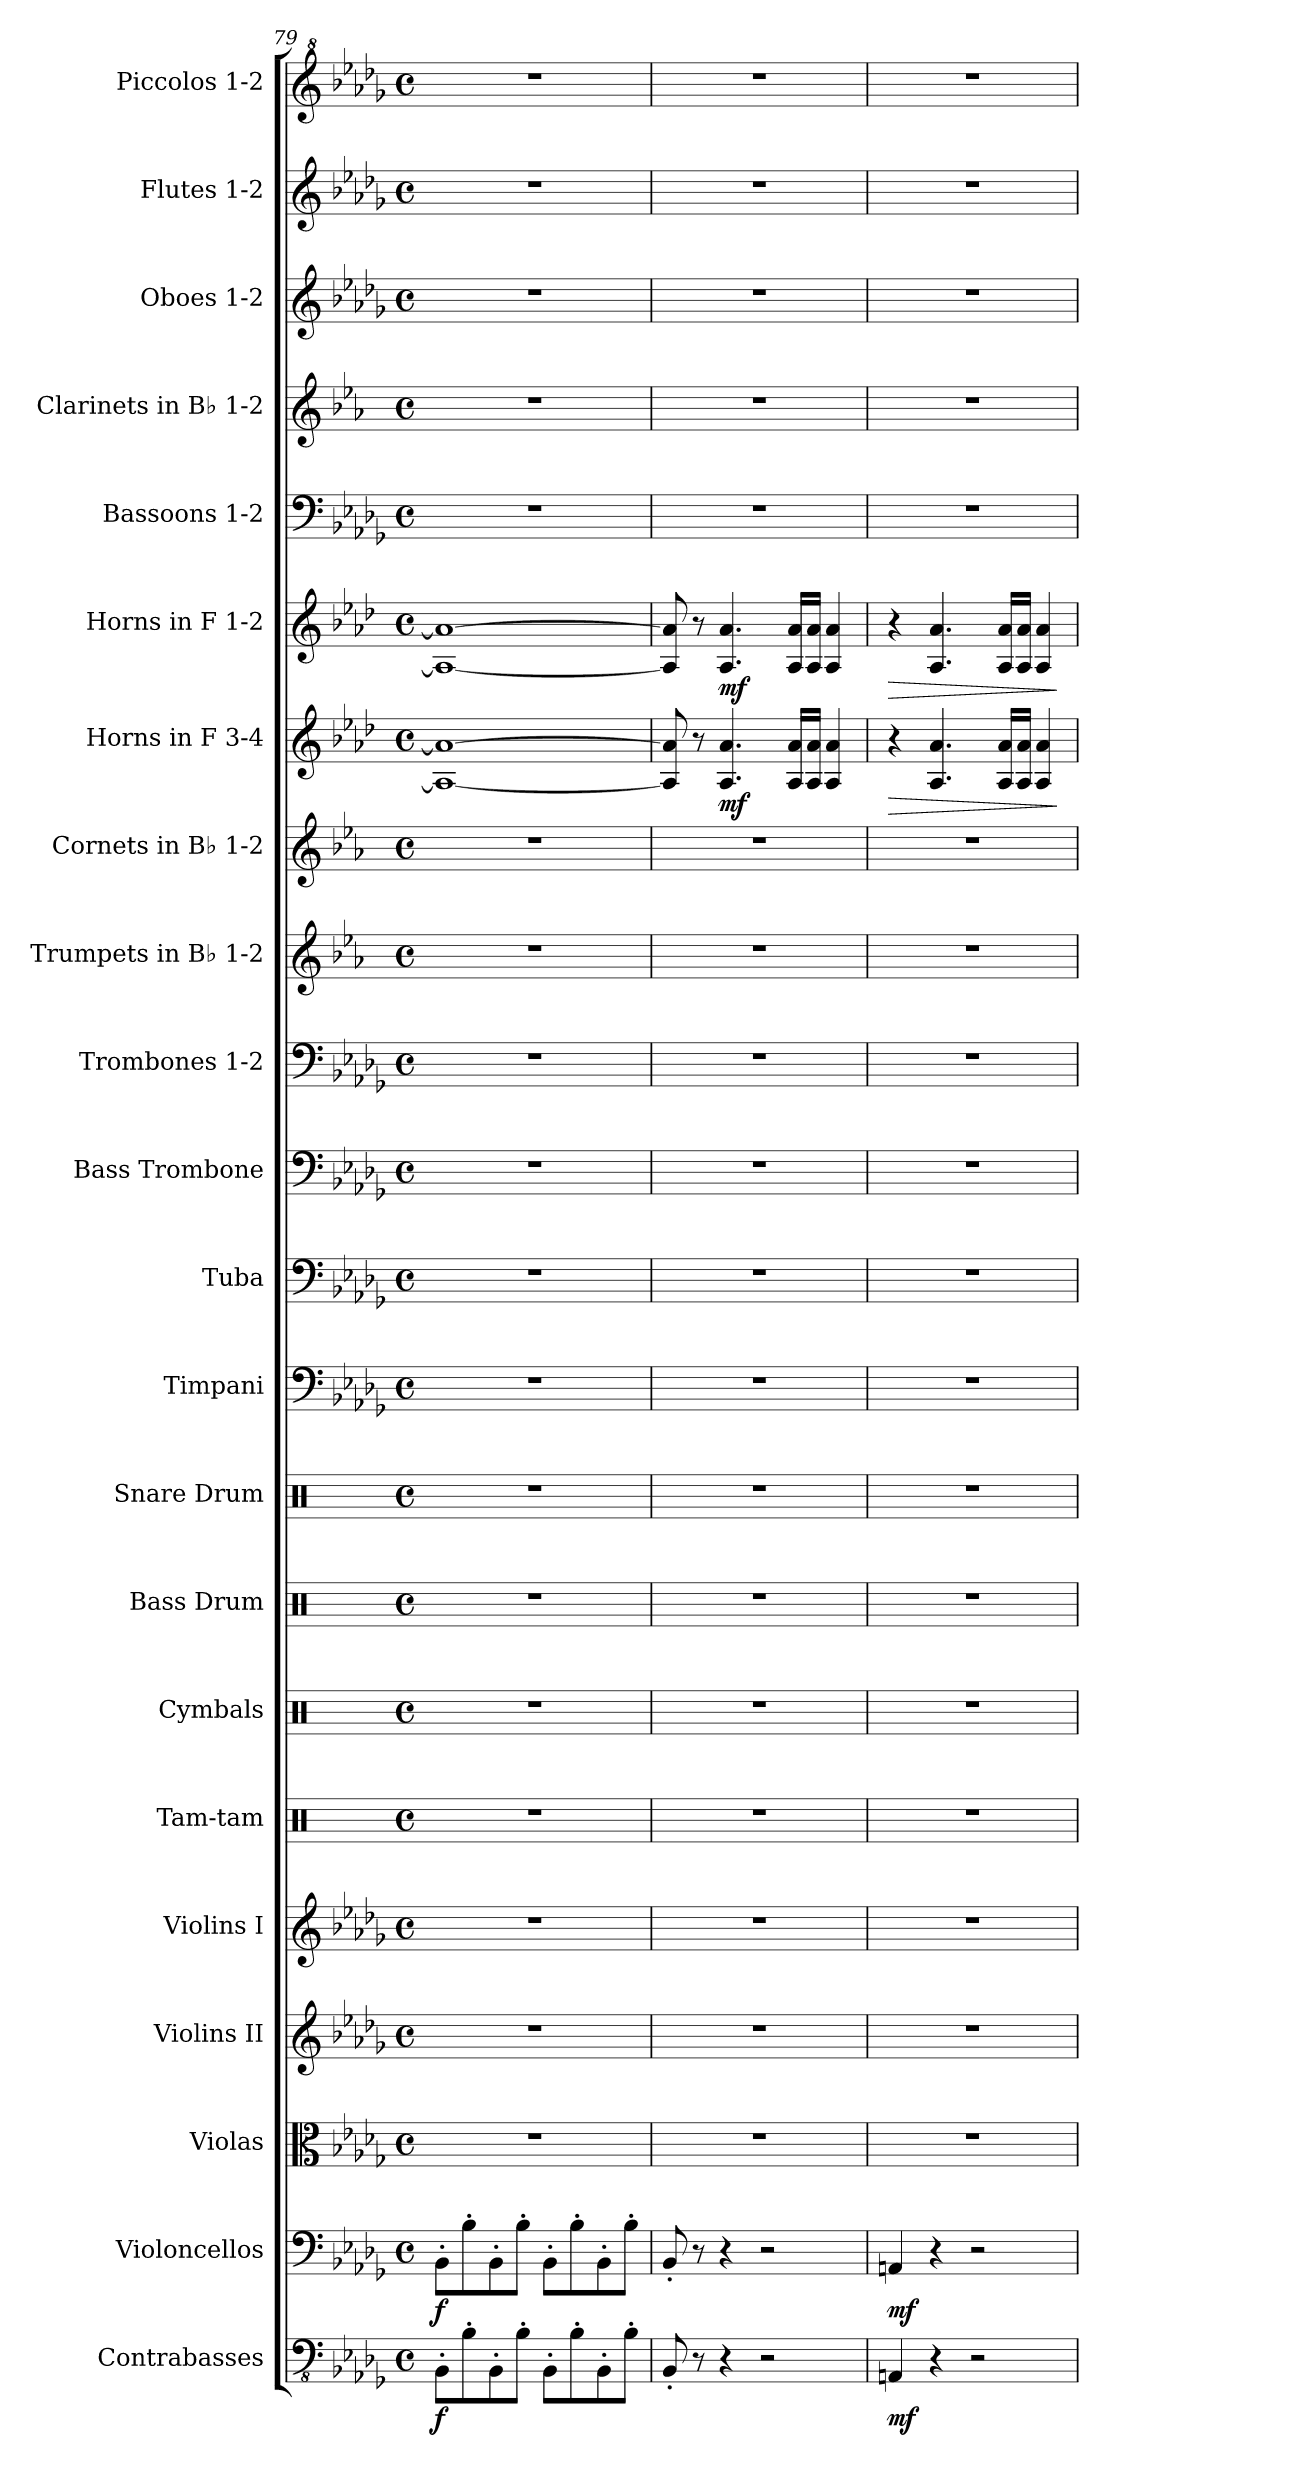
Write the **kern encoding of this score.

**kern	**dynam	**kern	**dynam	**kern	**kern	**kern	**kern	**kern	**kern	**kern	**kern	**kern	**kern	**kern	**kern	**kern	**kern	**dynam	**kern	**dynam	**kern	**kern	**kern	**kern	**kern
*part22	*part22	*part21	*part21	*part20	*part19	*part18	*part17	*part16	*part15	*part14	*part13	*part12	*part11	*part10	*part9	*part8	*part7	*part7	*part6	*part6	*part5	*part4	*part3	*part2	*part1
*staff22	*staff22	*staff21	*staff21	*staff20	*staff19	*staff18	*staff17	*staff16	*staff15	*staff14	*staff13	*staff12	*staff11	*staff10	*staff9	*staff8	*staff7	*staff7	*staff6	*staff6	*staff5	*staff4	*staff3	*staff2	*staff1
*I"Contrabasses	*	*I"Violoncellos	*	*I"Violas	*I"Violins II	*I"Violins I	*I"Tam-tam	*I"Cymbals	*I"Bass Drum	*I"Snare Drum	*I"Timpani	*I"Tuba	*I"Bass Trombone	*I"Trombones 1-2	*I"Trumpets in B♭ 1-2	*I"Cornets in B♭ 1-2	*I"Horns in F 3-4	*	*I"Horns in F 1-2	*	*I"Bassoons 1-2	*I"Clarinets in B♭ 1-2	*I"Oboes 1-2	*I"Flutes 1-2	*I"Piccolos 1-2
*I'Cbs.	*	*I'Vcs.	*	*I'Vlas.	*I'Vlns. II	*I'Vlns. I	*I'Tam-tam	*I'Cym.	*I'B. Dr.	*I'Sn. Dr.	*I'Timp.	*I'Tba.	*I'B. Tbn.	*	*	*	*	*	*	*	*I'Bsn. 1-2	*	*I'Ob. 1-2	*I'Fl. 1-2	*I'Picc. 1-2
*clefFv4	*	*clefF4	*	*clefC3	*clefG2	*clefG2	*clefX	*clefX	*clefX	*clefX	*clefF4	*clefF4	*clefF4	*clefF4	*clefG2	*clefG2	*clefG2	*	*clefG2	*	*clefF4	*clefG2	*clefG2	*clefG2	*clefG^2
*	*	*	*	*	*	*	*	*	*	*	*	*	*	*	*ITrd1c2	*ITrd1c2	*ITrd4c7	*	*ITrd4c7	*	*	*ITrd1c2	*	*	*ITrd-7c-12
*k[b-e-a-d-g-]	*	*k[b-e-a-d-g-]	*	*k[b-e-a-d-g-]	*k[b-e-a-d-g-]	*k[b-e-a-d-g-]	*k[]	*k[]	*k[]	*k[]	*k[b-e-a-d-g-]	*k[b-e-a-d-g-]	*k[b-e-a-d-g-]	*k[b-e-a-d-g-]	*k[b-e-a-d-g-]	*k[b-e-a-d-g-]	*k[b-e-a-d-g-]	*	*k[b-e-a-d-g-]	*	*k[b-e-a-d-g-]	*k[b-e-a-d-g-]	*k[b-e-a-d-g-]	*k[b-e-a-d-g-]	*k[b-e-a-d-g-]
*M4/4	*	*M4/4	*	*M4/4	*M4/4	*M4/4	*M4/4	*M4/4	*M4/4	*M4/4	*M4/4	*M4/4	*M4/4	*M4/4	*M4/4	*M4/4	*M4/4	*	*M4/4	*	*M4/4	*M4/4	*M4/4	*M4/4	*M4/4
*met(c)	*	*met(c)	*	*met(c)	*met(c)	*met(c)	*met(c)	*met(c)	*met(c)	*met(c)	*met(c)	*met(c)	*met(c)	*met(c)	*met(c)	*met(c)	*met(c)	*	*met(c)	*	*met(c)	*met(c)	*met(c)	*met(c)	*met(c)
=79	=79	=79	=79	=79	=79	=79	=79	=79	=79	=79	=79	=79	=79	=79	=79	=79	=79	=79	=79	=79	=79	=79	=79	=79	=79
!	!LO:DY:b	!	!LO:DY:b	!	!	!	!	!	!	!	!	!	!	!	!	!	!	!	!	!	!	!	!	!	!
8BBB-'\L	f	8BB-'\L	f	1r	1r	1r	1r	1r	1r	1r	1r	1r	1r	1r	1r	1r	1D-_ 1d-_	.	1D-_ 1d-_	.	1r	1r	1r	1r	1r
8BB-'\	.	8B-'\	.	.	.	.	.	.	.	.	.	.	.	.	.	.	.	.	.	.	.	.	.	.	.
8BBB-'\	.	8BB-'\	.	.	.	.	.	.	.	.	.	.	.	.	.	.	.	.	.	.	.	.	.	.	.
8BB-'\J	.	8B-'\J	.	.	.	.	.	.	.	.	.	.	.	.	.	.	.	.	.	.	.	.	.	.	.
8BBB-'\L	.	8BB-'\L	.	.	.	.	.	.	.	.	.	.	.	.	.	.	.	.	.	.	.	.	.	.	.
8BB-'\	.	8B-'\	.	.	.	.	.	.	.	.	.	.	.	.	.	.	.	.	.	.	.	.	.	.	.
8BBB-'\	.	8BB-'\	.	.	.	.	.	.	.	.	.	.	.	.	.	.	.	.	.	.	.	.	.	.	.
8BB-'\J	.	8B-'\J	.	.	.	.	.	.	.	.	.	.	.	.	.	.	.	.	.	.	.	.	.	.	.
=80	=80	=80	=80	=80	=80	=80	=80	=80	=80	=80	=80	=80	=80	=80	=80	=80	=80	=80	=80	=80	=80	=80	=80	=80	=80
8BBB-'/	.	8BB-'/	.	1r	1r	1r	1r	1r	1r	1r	1r	1r	1r	1r	1r	1r	8D-/] 8d-/]	.	8D-/] 8d-/]	.	1r	1r	1r	1r	1r
8r	.	8r	.	.	.	.	.	.	.	.	.	.	.	.	.	.	8r	.	8r	.	.	.	.	.	.
!	!	!	!	!	!	!	!	!	!	!	!	!	!	!	!	!	!	!LO:DY:b	!	!LO:DY:b	!	!	!	!	!
4r	.	4r	.	.	.	.	.	.	.	.	.	.	.	.	.	.	4.D-/ 4.d-/	mf	4.D-/ 4.d-/	mf	.	.	.	.	.
2r	.	2r	.	.	.	.	.	.	.	.	.	.	.	.	.	.	.	.	.	.	.	.	.	.	.
.	.	.	.	.	.	.	.	.	.	.	.	.	.	.	.	.	16D-/ 16d-/LL	.	16D-/ 16d-/LL	.	.	.	.	.	.
.	.	.	.	.	.	.	.	.	.	.	.	.	.	.	.	.	16D-/ 16d-/JJ	.	16D-/ 16d-/JJ	.	.	.	.	.	.
.	.	.	.	.	.	.	.	.	.	.	.	.	.	.	.	.	4D-/ 4d-/	.	4D-/ 4d-/	.	.	.	.	.	.
=81	=81	=81	=81	=81	=81	=81	=81	=81	=81	=81	=81	=81	=81	=81	=81	=81	=81	=81	=81	=81	=81	=81	=81	=81	=81
!	!LO:DY:b	!	!LO:DY:b	!	!	!	!	!	!	!	!	!	!	!	!	!	!	!LO:HP:b	!	!LO:HP:b	!	!	!	!	!
4AAAn/	mf	4AAn/	mf	1r	1r	1r	1r	1r	1r	1r	1r	1r	1r	1r	1r	1r	4r	>	4r	>	1r	1r	1r	1r	1r
4r	.	4r	.	.	.	.	.	.	.	.	.	.	.	.	.	.	4.D-/ 4.d-/	.	4.D-/ 4.d-/	.	.	.	.	.	.
2r	.	2r	.	.	.	.	.	.	.	.	.	.	.	.	.	.	.	.	.	.	.	.	.	.	.
.	.	.	.	.	.	.	.	.	.	.	.	.	.	.	.	.	16D-/ 16d-/LL	.	16D-/ 16d-/LL	.	.	.	.	.	.
.	.	.	.	.	.	.	.	.	.	.	.	.	.	.	.	.	16D-/ 16d-/JJ	.	16D-/ 16d-/JJ	.	.	.	.	.	.
.	.	.	.	.	.	.	.	.	.	.	.	.	.	.	.	.	4D-/ 4d-/	.	4D-/ 4d-/	.	.	.	.	.	.
.	.	.	.	.	.	.	.	.	.	.	.	.	.	.	.	.	.	]	.	]	.	.	.	.	.
=	=	=	=	=	=	=	=	=	=	=	=	=	=	=	=	=	=	=	=	=	=	=	=	=	=
*-	*-	*-	*-	*-	*-	*-	*-	*-	*-	*-	*-	*-	*-	*-	*-	*-	*-	*-	*-	*-	*-	*-	*-	*-	*-
